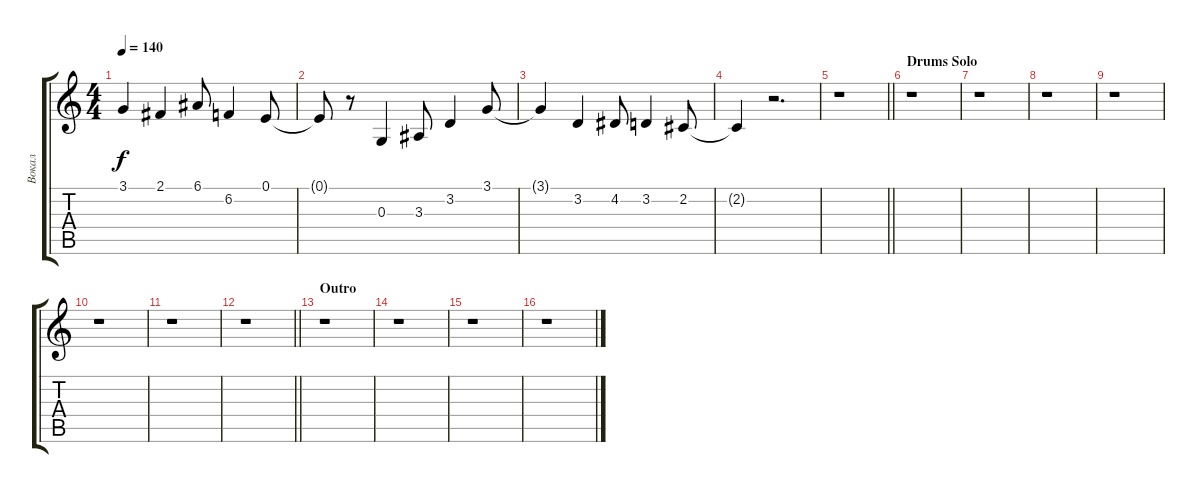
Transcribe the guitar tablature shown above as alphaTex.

\track ("Вокал" "Вокал") {instrument fx5brightness}
\staff {score tabs}
\tuning (E4 B3 G3 D3 A2 E2) {hide}
\ts (4 4)
\tempo 140
\clef g2
\ks c
3.1{t}.4{dy f} 2.1.4 6.1.8 6.2.4 0.1.8 |
0.1{t}.8 r.8 0.3.4 3.3.8 3.2.4 3.1.8 |
3.1{t}.4 3.2.4 4.2.8 3.2.4 2.2.8 |
2.2{t}.4 r.2{d} |
\barLineRight lightlight
r.1 |
\section ("" "Drums Solo ")
r.1 |
r.1 |
r.1 |
r.1 |
r.1 |
r.1 |
\barLineRight lightlight
r.1 |
\section ("" "Outro")
r.1 |
r.1 |
r.1 |
r.1
